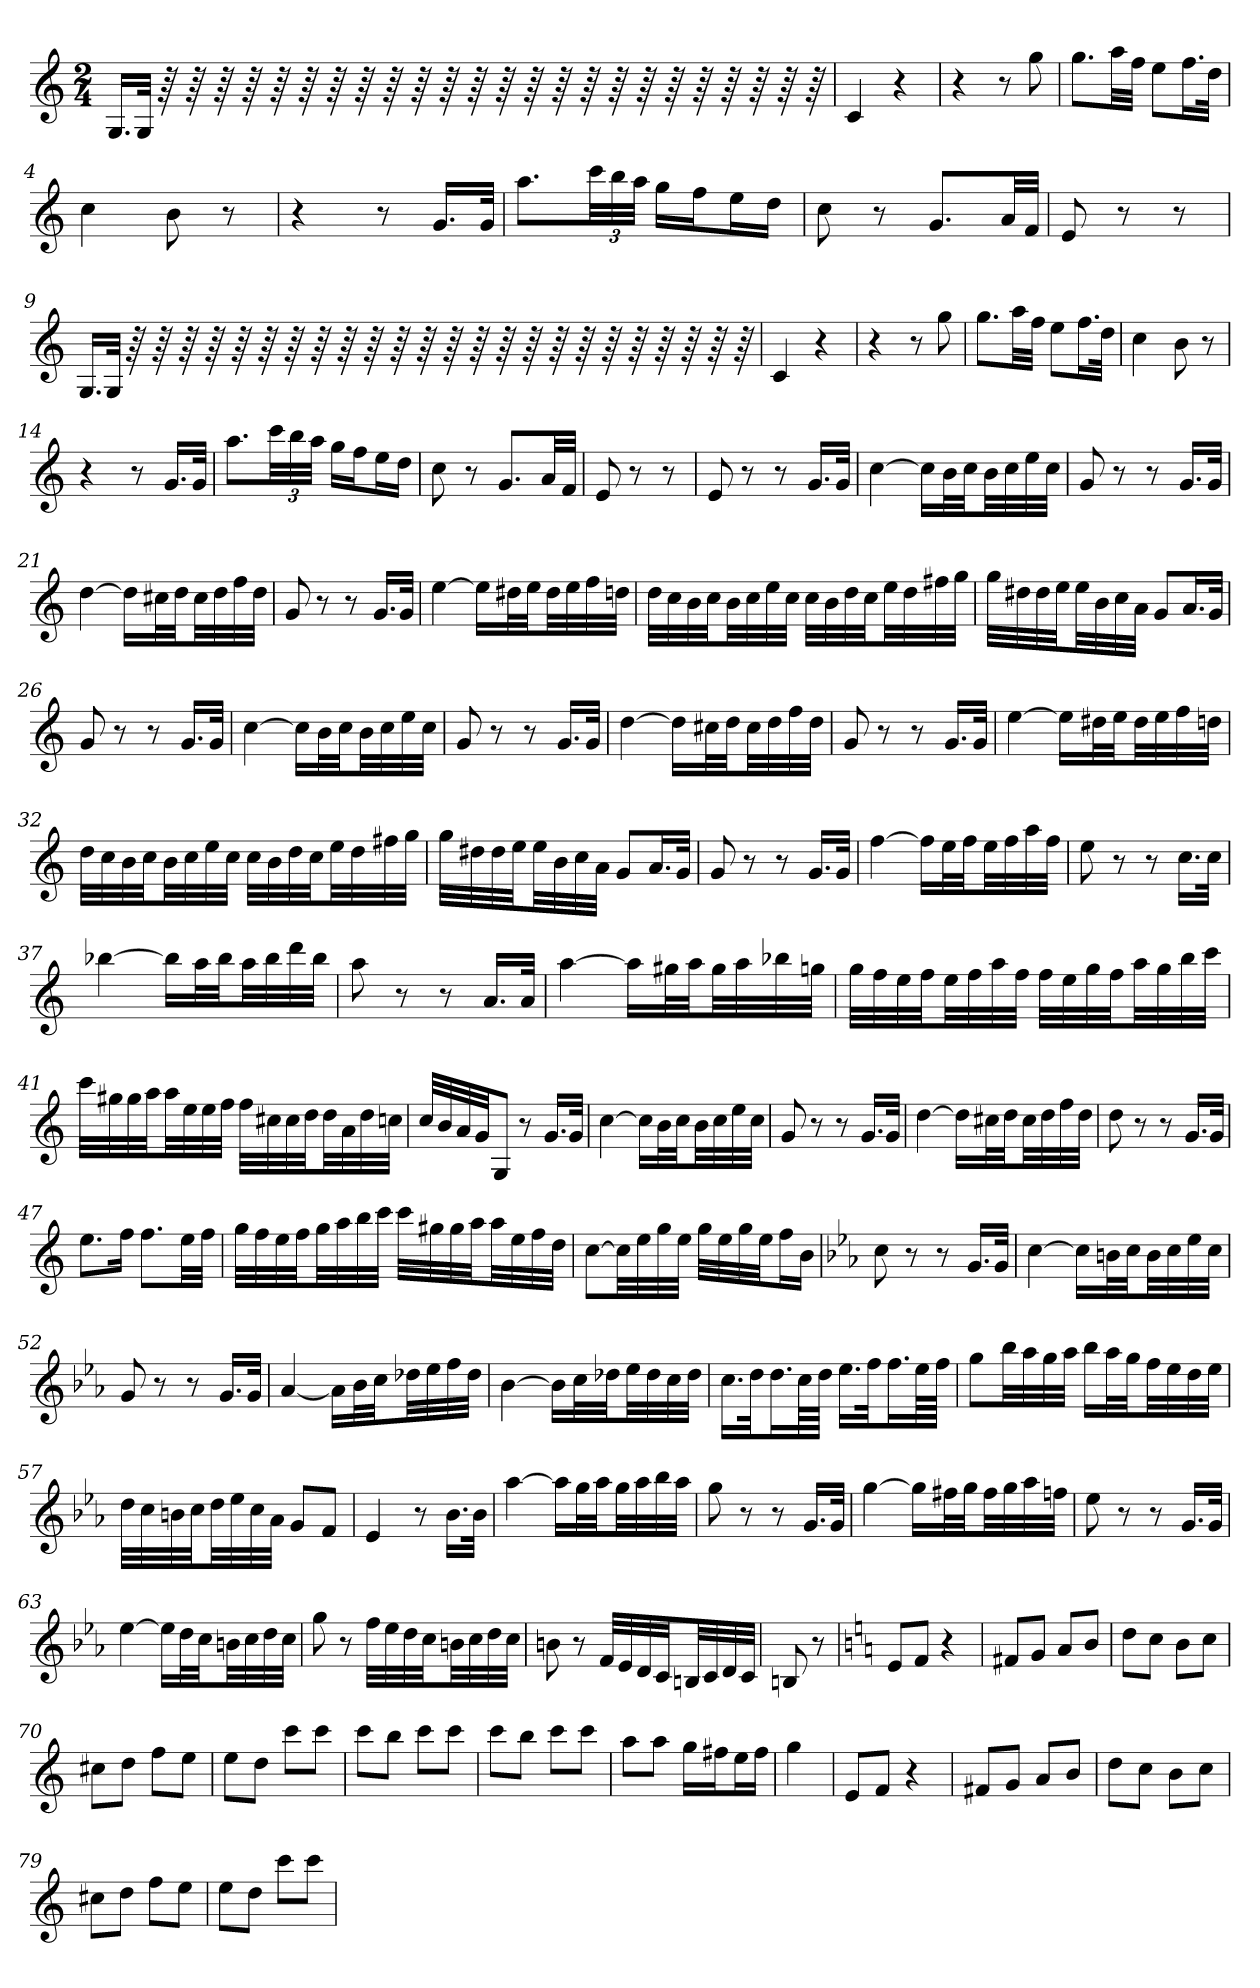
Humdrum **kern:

**kern
*part1
*staff1
*clefG2
*k[]
*C:
*M2/4
=
16.G/LL
32G/JJk
64r
64r
64r
64r
64r
64r
64r
64r
64r
64r
64r
64r
64r
64r
64r
64r
64r
64r
64r
64r
64r
64r
64r
64r
=1
4c
4r
=2
4r
8r
8gg
=3
8.gg\L
32aa\LL
32ff\JJJ
8ee\L
16.ff\L
32dd\JJk
=4
4cc
8b
8r
=5
4r
8r
16.g/LL
32g/JJk
=6
8.aa\L
48ccc\LL
48bb\
48aa\JJJ
16gg\LL
16ff\J
16ee\L
16dd\JJ
=7
8cc
8r
8.g/L
32a/LL
32f/JJJ
=8
8e
8r
8r
=9
16.G/LL
32G/JJk
64r
64r
64r
64r
64r
64r
64r
64r
64r
64r
64r
64r
64r
64r
64r
64r
64r
64r
64r
64r
64r
64r
64r
64r
=10
4c
4r
=11
4r
8r
8gg
=12
8.gg\L
32aa\LL
32ff\JJJ
8ee\L
16.ff\L
32dd\JJk
=13
4cc
8b
8r
=14
4r
8r
16.g/LL
32g/JJk
=15
8.aa\L
48ccc\LL
48bb\
48aa\JJJ
16gg\LL
16ff\J
16ee\L
16dd\JJ
=16
8cc
8r
8.g/L
32a/LL
32f/JJJ
=17
8e
8r
8r
=18
8e
8r
8r
16.g/LL
32g/JJk
=19
[4cc
16cc\LL]
32b\L
32cc\JJ
32b\LL
32cc\
32ee\
32cc\JJJ
=20
8g
8r
8r
16.g/LL
32g/JJk
=21
[4dd
16dd\LL]
32cc#X\L
32dd\JJ
32cc#\LL
32dd\
32ff\
32dd\JJJ
=22
8g
8r
8r
16.g/LL
32g/JJk
=23
[4ee
16ee\LL]
32dd#X\L
32ee\JJ
32dd#\LL
32ee\
32ff\
32ddn\JJJ
=24
32dd\LLL
32cc\
32b\
32cc\JJ
32b\LL
32cc\
32ee\
32cc\JJJ
32cc\LLL
32b\
32dd\
32cc\JJ
32ee\LL
32dd\
32ff#X\
32gg\JJJ
=25
32gg\LLL
32dd#X\
32dd#\
32ee\JJ
32ee\LL
32b\
32cc\
32a\JJJ
8g/L
16.a/L
32g/JJk
=26
8g
8r
8r
16.g/LL
32g/JJk
=27
[4cc
16cc\LL]
32b\L
32cc\JJ
32b\LL
32cc\
32ee\
32cc\JJJ
=28
8g
8r
8r
16.g/LL
32g/JJk
=29
[4dd
16dd\LL]
32cc#X\L
32dd\JJ
32cc#\LL
32dd\
32ff\
32dd\JJJ
=30
8g
8r
8r
16.g/LL
32g/JJk
=31
[4ee
16ee\LL]
32dd#X\L
32ee\JJ
32dd#\LL
32ee\
32ff\
32ddn\JJJ
=32
32dd\LLL
32cc\
32b\
32cc\JJ
32b\LL
32cc\
32ee\
32cc\JJJ
32cc\LLL
32b\
32dd\
32cc\JJ
32ee\LL
32dd\
32ff#X\
32gg\JJJ
=33
32gg\LLL
32dd#X\
32dd#\
32ee\JJ
32ee\LL
32b\
32cc\
32a\JJJ
8g/L
16.a/L
32g/JJk
=34
8g
8r
8r
16.g/LL
32g/JJk
=35
[4ff
16ff\LL]
32ee\L
32ff\JJ
32ee\LL
32ff\
32aa\
32ff\JJJ
=36
8ee
8r
8r
16.cc\LL
32cc\JJk
=37
[4bb-X
16bb-\LL]
32aa\L
32bb-\JJ
32aa\LL
32bb-\
32ddd\
32bb-\JJJ
=38
8aa
8r
8r
16.a/LL
32a/JJk
=39
[4aa
16aa\LL]
32gg#X\L
32aa\JJ
32gg#\LL
32aa\
32bb-X\
32ggn\JJJ
=40
32gg\LLL
32ff\
32ee\
32ff\JJ
32ee\LL
32ff\
32aa\
32ff\JJJ
32ff\LLL
32ee\
32gg\
32ff\JJ
32aa\LL
32gg\
32bb\
32ccc\JJJ
=41
32ccc\LLL
32gg#X\
32gg#\
32aa\JJ
32aa\LL
32ee\
32ee\
32ff\JJJ
32ff\LLL
32cc#X\
32cc#\
32dd\JJ
32dd\LL
32a\
32dd\
32ccn\JJJ
=42
32cc/LLL
32b/
32a/
32g/JJ
8G/J
8r
16.g/LL
32g/JJk
=43
[4cc
16cc\LL]
32b\L
32cc\JJ
32b\LL
32cc\
32ee\
32cc\JJJ
=44
8g
8r
8r
16.g/LL
32g/JJk
=45
[4dd
16dd\LL]
32cc#X\L
32dd\JJ
32cc#\LL
32dd\
32ff\
32dd\JJJ
=46
8dd
8r
8r
16.g/LL
32g/JJk
=47
8.ee\L
16ff\Jk
8.ff\L
32ee\LL
32ff\JJJ
=48
32gg\LLL
32ff\
32ee\
32ff\JJ
32gg\LL
32aa\
32bb\
32ccc\JJJ
32ccc\LLL
32gg#X\
32gg#\
32aa\JJ
32aa\LL
32ee\
32ff\
32dd\JJJ
=49
[8cc\L
32cc\LL]
32ee\
32gg\
32ee\JJJ
32gg\LLL
32ee\
32gg\
32ee\JJ
16ff\L
16b\JJ
=50
*k[b-e-a-]
*c:
8cc
8r
8r
16.g/LL
32g/JJk
=51
[4cc
16cc\LL]
32bn\L
32cc\JJ
32b\LL
32cc\
32ee-\
32cc\JJJ
=52
8g
8r
8r
16.g/LL
32g/JJk
=53
[4a-
16a-\LL]
32b-\L
32cc\JJ
32dd-X\LL
32ee-\
32ff\
32dd-\JJJ
=54
[4b-
16b-\LL]
32cc\L
32dd-X\JJ
32ee-\LL
32dd-\
32cc\
32dd-\JJJ
=55
16.cc\LL
32dd\Jk
16.dd\L
64cc\LL
64dd\JJJJ
16.ee-\LL
32ff\Jk
16.ff\L
64ee-\LL
64ff\JJJJ
=56
8gg\L
32bb-\LL
32aa-\
32gg\
32aa-\JJJ
16bb-\LL
32aa-\L
32gg\JJ
32ff\LL
32ee-\
32dd\
32ee-\JJJ
=57
32dd\LLL
32cc\
32bn\
32cc\JJ
32dd\LL
32ee-\
32cc\
32a-\JJJ
8g/L
8f/J
=58
4e-
8r
16.b-\LL
32b-\JJk
=59
[4aa-
16aa-\LL]
32gg\L
32aa-\JJ
32gg\LL
32aa-\
32bb-\
32aa-\JJJ
=60
8gg
8r
8r
16.g/LL
32g/JJk
=61
[4gg
16gg\LL]
32ff#X\L
32gg\JJ
32ff#\LL
32gg\
32aa-\
32ffn\JJJ
=62
8ee-
8r
8r
16.g/LL
32g/JJk
=63
[4ee-
16ee-\LL]
32dd\L
32cc\JJ
32bn\LL
32cc\
32dd\
32cc\JJJ
=64
8gg
8r
32ff\LLL
32ee-\
32dd\
32cc\JJ
32bn\LL
32cc\
32dd\
32cc\JJJ
=65
8bn
8r
32f/LLL
32e-/
32d/
32c/JJ
32Bn/LL
32c/
32d/
32c/JJJ
=66
8Bn
8r
=67
*k[]
*C:
8e/L
8f/J
4r
=68
8f#X/L
8g/J
8a/L
8b/J
=69
8dd\L
8cc\J
8b\L
8cc\J
=70
8cc#X\L
8dd\J
8ff\L
8ee\J
=71
8ee\L
8dd\J
8ccc\L
8ccc\J
=72
8ccc\L
8bb\J
8ccc\L
8ccc\J
=73
8ccc\L
8bb\J
8ccc\L
8ccc\J
=74
8aa\L
8aa\J
16gg\LL
16ff#X\J
16ee\L
16ff#\JJ
=75
4gg
=76
8e/L
8f/J
4r
=77
8f#X/L
8g/J
8a/L
8b/J
=78
8dd\L
8cc\J
8b\L
8cc\J
=79
8cc#X\L
8dd\J
8ff\L
8ee\J
=80
8ee\L
8dd\J
8ccc\L
8ccc\J
=
*-
